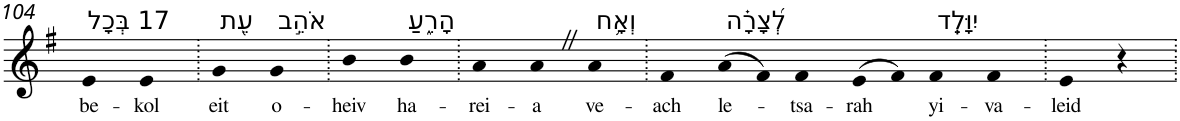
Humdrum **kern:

**kern	**text
*part1	*part1
*staff1	*staff1
*I"Piano	*
*I'Pno	*
!!LO:PB:g=z
*clefG2	*
*k[f#]	*
*G:	*
=104	=104
!LO:TX:a:t=17 בְּכָל	!
!	!LO:LY:b
4e	be-
!	!LO:LY:b
4e	-kol
=105.	=105.
!LO:TX:a:t=עֵ֭ת	!
!	!LO:LY:b
4g	eit
!LO:TX:a:t=אֹהֵ֣ב	!
!	!LO:LY:b
4g	o-
=106.	=106.
!	!LO:LY:b
4b	-heiv
!LO:TX:a:t=הָרֵ֑עַ	!
!	!LO:LY:b
4b	ha-
=107.	=107.
!	!LO:LY:b
4a	-rei-
!	!LO:LY:b
4aZ	-a
!LO:TX:a:t=וְאָ֥ח	!
!	!LO:LY:b
4a	ve-
=108.	=108.
!	!LO:LY:b
4f#	-ach
!LO:TX:a:t=לְ֝צָרָ֗ה	!
!	!LO:LY:b
(>8a	le-
8f#)	.
!	!LO:LY:b
4f#	-tsa-
!	!LO:LY:b
(>8e	-rah
8f#)	.
!LO:TX:a:t=יִוָּלֵֽד	!
!	!LO:LY:b
4f#	yi-
!	!LO:LY:b
4f#	-va-
=109.	=109.
!	!LO:LY:b
4e	-leid
4r	.
=.	=.
*-	*-
